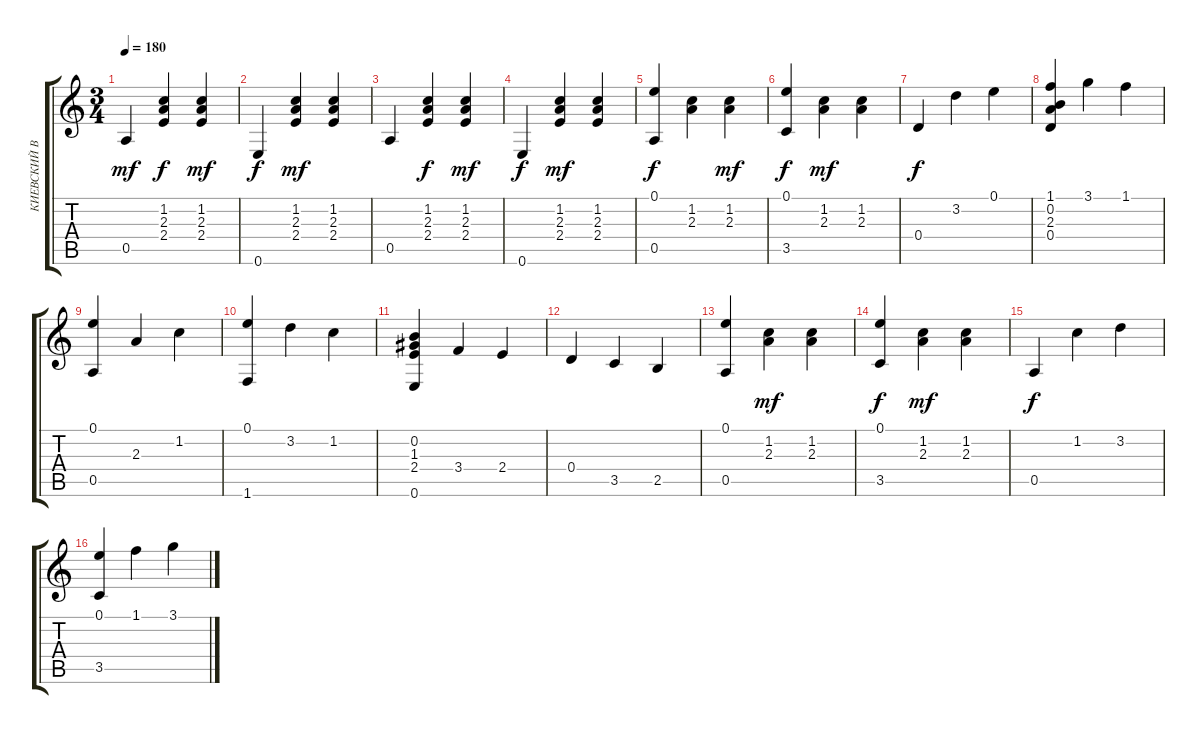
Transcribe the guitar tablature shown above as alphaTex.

\track ("КИЕВСКИЙ ВАЛЬС" "КИЕВСКИЙ В") {instrument acousticguitarnylon}
\staff {score tabs}
\tuning (E4 B3 G3 D3 A2 E2) {hide}
\ts (3 4)
\tempo 180
\clef g2
\ks c
0.5.4{dy mf instrument acousticguitarnylon} (1.2 2.3 2.4).4{dy f} (1.2 2.3 2.4).4{dy mf} |
0.6.4{dy f} (1.2 2.3 2.4).4{dy mf} (1.2 2.3 2.4).4 |
0.5.4 (1.2 2.3 2.4).4{dy f} (1.2 2.3 2.4).4{dy mf} |
0.6.4{dy f} (1.2 2.3 2.4).4{dy mf} (1.2 2.3 2.4).4 |
(0.1 0.5).4{dy f} (1.2 2.3).4 (1.2 2.3).4{dy mf} |
(0.1 3.5).4{dy f} (1.2 2.3).4{dy mf} (1.2 2.3).4 |
0.4.4{dy f} 3.2.4 0.1.4 |
(1.1 0.2 2.3 0.4).4 3.1.4 1.1.4 |
(0.1 0.5).4 2.3.4 1.2.4 |
(0.1 1.6).4 3.2.4 1.2.4 |
(0.2 1.3 2.4 0.6).4 3.4.4 2.4.4 |
0.4.4 3.5.4 2.5.4 |
(0.1 0.5).4 (1.2 2.3).4{dy mf} (1.2 2.3).4 |
(0.1 3.5).4{dy f} (1.2 2.3).4{dy mf} (1.2 2.3).4 |
0.5.4{dy f} 1.2.4 3.2.4 |
(0.1 3.5).4 1.1.4 3.1.4
